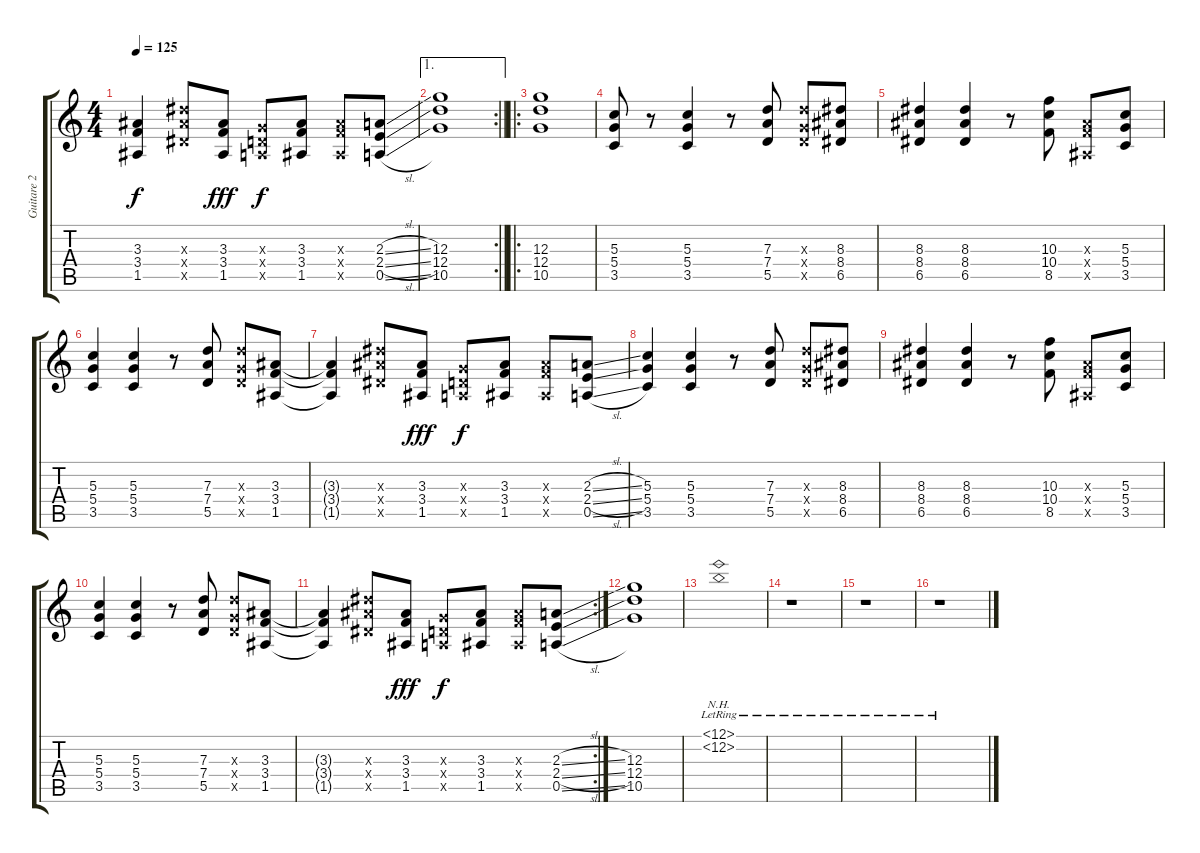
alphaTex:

\track ("Guitare 2" "Guitare 2") {instrument overdrivenguitar}
\staff {score tabs}
\tuning (E4 B3 G3 D3 A2 E2) {hide}
\ts (4 4)
\tempo 125
\clef g2
\ks c
(3.3{t} 3.4{t} 1.5{t}).4{dy f} (8.3{x} 8.4{x} 6.5{x}).8 (3.3 3.4 1.5).8{dy fff} (0.3{x} 0.4{x} 0.5{x}).8{dy f} (3.3 3.4 1.5).8 (3.3{x} 3.4{x} 1.5{x}).8 (2.3{sl} 2.4{sl} 0.5{sl}).8 |
\ae 1
\rc 2
\barLineRight lightlight
(12.3 12.4 10.5).1 |
\ro
(12.3 12.4 10.5).1 |
(5.3 5.4 3.5).8 r.8 (5.3 5.4 3.5).4 r.8 (7.3 7.4 5.5).8 (7.3{x} 5.4{x} 5.5{x}).8 (8.3 8.4 6.5).8 |
(8.3 8.4 6.5).4 (8.3 8.4 6.5).4 r.8 (10.3 10.4 8.5).8 (3.3{x} 3.4{x} 1.5{x}).8 (5.3 5.4 3.5).8 |
(5.3 5.4 3.5).4 (5.3 5.4 3.5).4 r.8 (7.3 7.4 5.5).8 (7.3{x} 5.4{x} 5.5{x}).8 (3.3 3.4 1.5).8 |
(3.3{t} 3.4{t} 1.5{t}).4 (8.3{x} 8.4{x} 6.5{x}).8 (3.3 3.4 1.5).8{dy fff} (0.3{x} 0.4{x} 0.5{x}).8{dy f} (3.3 3.4 1.5).8 (3.3{x} 3.4{x} 1.5{x}).8 (2.3{sl} 2.4{sl} 0.5{sl}).8 |
(5.3 5.4 3.5).4 (5.3 5.4 3.5).4 r.8 (7.3 7.4 5.5).8 (7.3{x} 5.4{x} 5.5{x}).8 (8.3 8.4 6.5).8 |
(8.3 8.4 6.5).4 (8.3 8.4 6.5).4 r.8 (10.3 10.4 8.5).8 (3.3{x} 3.4{x} 1.5{x}).8 (5.3 5.4 3.5).8 |
(5.3 5.4 3.5).4 (5.3 5.4 3.5).4 r.8 (7.3 7.4 5.5).8 (7.3{x} 5.4{x} 5.5{x}).8 (3.3 3.4 1.5).8 |
\rc 2
(3.3{t} 3.4{t} 1.5{t}).4 (8.3{x} 8.4{x} 6.5{x}).8 (3.3 3.4 1.5).8{dy fff} (0.3{x} 0.4{x} 0.5{x}).8{dy f} (3.3 3.4 1.5).8 (3.3{x} 3.4{x} 1.5{x}).8 (2.3{sl} 2.4{sl} 0.5{sl}).8 |
(12.3 12.4 10.5).1 |
(12.1{nh lr} 12.2{nh lr}).1 |
r.1 |
r.1 |
r.1
